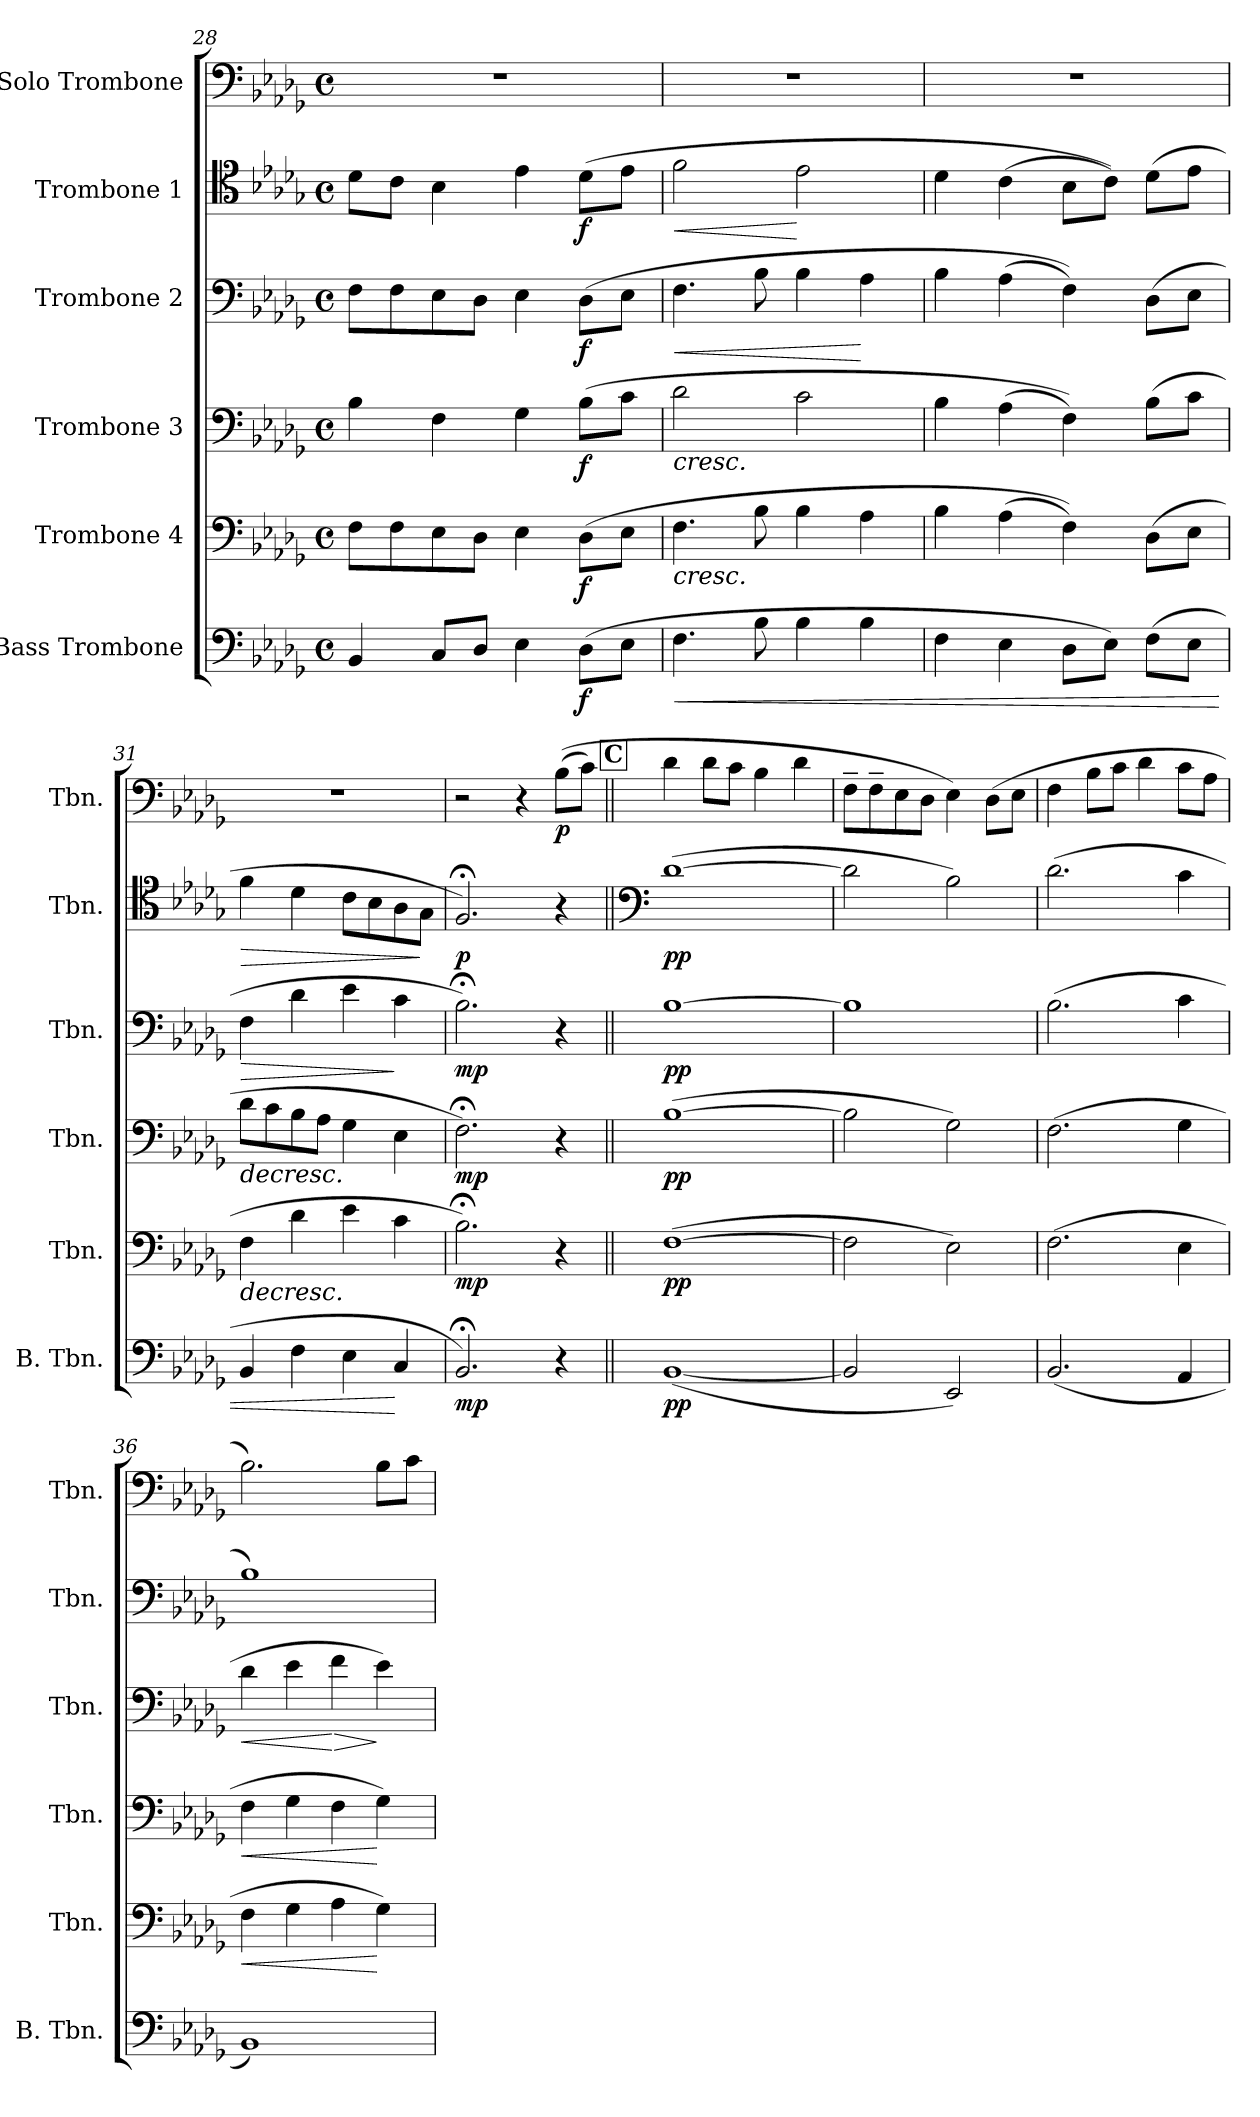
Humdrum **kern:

**kern	**dynam	**kern	**dynam	**kern	**dynam	**kern	**dynam	**kern	**dynam	**kern	**dynam
*part6	*part6	*part5	*part5	*part4	*part4	*part3	*part3	*part2	*part2	*part1	*part1
*staff6	*staff6	*staff5	*staff5	*staff4	*staff4	*staff3	*staff3	*staff2	*staff2	*staff1	*staff1
*I"Bass Trombone	*	*I"Trombone 4	*	*I"Trombone 3	*	*I"Trombone 2	*	*I"Trombone 1	*	*I"Solo Trombone	*
*I'B. Tbn.	*	*I'Tbn.	*	*I'Tbn.	*	*I'Tbn.	*	*I'Tbn.	*	*I'Tbn.	*
*clefF4	*	*clefF4	*	*clefF4	*	*clefF4	*	*clefC4	*	*clefF4	*
*k[b-e-a-d-g-]	*	*k[b-e-a-d-g-]	*	*k[b-e-a-d-g-]	*	*k[b-e-a-d-g-]	*	*k[b-e-a-d-g-]	*	*k[b-e-a-d-g-]	*
*D-:	*	*D-:	*	*D-:	*	*D-:	*	*D-:	*	*D-:	*
*M4/4	*	*M4/4	*	*M4/4	*	*M4/4	*	*M4/4	*	*M4/4	*
*met(c)	*	*met(c)	*	*met(c)	*	*met(c)	*	*met(c)	*	*met(c)	*
=28	=28	=28	=28	=28	=28	=28	=28	=28	=28	=28	=28
4BB-/	.	8F\L	.	4B-\	.	8F\L	.	8d-\L	.	1r	.
.	.	8F\	.	.	.	8F\	.	8c\J	.	.	.
8C/L	.	8E-\	.	4F\	.	8E-\	.	4B-\	.	.	.
8D-/J	.	8D-\J	.	.	.	8D-\J	.	.	.	.	.
4E-\	.	4E-\	.	4G-\	.	4E-\	.	4e-\	.	.	.
!	!LO:DY:b	!	!LO:DY:b	!	!LO:DY:b	!	!LO:DY:b	!	!LO:DY:b	!	!
(8D-\L	f	(8D-\L	f	(8B-\L	f	(8D-\L	f	(8d-\L	f	.	.
8E-\J	.	8E-\J	.	8c\J	.	8E-\J	.	8e-\J	.	.	.
=29	=29	=29	=29	=29	=29	=29	=29	=29	=29	=29	=29
!	!LO:HP:b	!	!LO:HP:b	!	!LO:HP:b	!	!LO:HP:b	!	!LO:HP:b	!	!
4.F\	<	4.F\	<	2d-\	<	4.F\	<	2f\	<	1r	.
8B-\	.	8B-\	.	.	.	8B-\	.	.	.	.	.
4B-\	.	4B-\	.	2c\	.	4B-\	.	2e-\	[	.	.
4B-\	.	4A-\	.	.	.	4A-\	[	.	.	.	.
=30	=30	=30	=30	=30	=30	=30	=30	=30	=30	=30	=30
4F\	.	4B-\	.	4B-\	.	4B-\	.	4d-\	.	1r	.
4E-\	.	(4A-\	.	(4A-\	.	(4A-\	.	(4c\	.	.	.
8D-\L	.	4F\))	.	4F\))	.	4F\))	.	8B-\L	.	.	.
8E-\J)	.	.	.	.	.	.	.	8c\J))	.	.	.
(8F\L	.	(8D-\L	.	(8B-\L	.	(8D-\L	.	(8d-\L	.	.	.
8E-\J	.	8E-\J	.	8c\J	.	8E-\J	.	8e-\J	.	.	.
=31	=31	=31	=31	=31	=31	=31	=31	=31	=31	=31	=31
!	!	!	!LO:HP:b	!	!LO:HP:b	!	!LO:HP:b	!	!LO:HP:b	!	!
4BB-/	.	4F\	>	8d-\L	>	4F\	>	4f\	>	1r	.
.	.	.	.	8c\	.	.	.	.	.	.	.
4F\	.	4d-\	.	8B-\	.	4d-\	.	4d-\	.	.	.
.	.	.	.	8A-\J	.	.	.	.	.	.	.
4E-\	.	4e-\	.	4G-\	.	4e-\	.	8c\L	.	.	.
.	.	.	.	.	.	.	.	8B-\	.	.	.
4C/	[	4c\	[	4E-\	[	4c\	]	8A-\	.	.	.
.	.	.	.	.	.	.	.	8G-\J	]	.	.
!!LO:PB:g=z
=32	=32	=32	=32	=32	=32	=32	=32	=32	=32	=32	=32
!	!LO:DY:b	!	!LO:DY:b	!	!LO:DY:b	!	!LO:DY:b	!	!LO:DY:b	!	!
2.BB-;</)	mp	2.B-;<\)	mp	2.F;<\)	mp	2.B-;<\)	mp	2.F;</)	p	2r	.
.	.	.	.	.	.	.	.	.	.	4r	.
!	!	!	!	!	!	!	!	!	!	!	!LO:DY:b
4r	.	4r	.	4r	.	4r	.	4r	.	((8B-\L	p
.	.	.	.	.	.	.	.	.	.	8c\J)	.
!!LO:REH:place=s1:a:B:fs=25.7111:t=C
=33||	=33||	=33||	=33||	=33||	=33||	=33||	=33||	=33||	=33||	=33||	=33||
*	*	*	*	*	*	*	*	*clefF4	*	*	*
!	!LO:DY:b	!	!LO:DY:b	!	!LO:DY:b	!	!LO:DY:b	!	!LO:DY:b	!	!
([1BB-	pp	([1F	pp	([1B-	pp	[1B-	pp	([1d-	pp	4d-\	.
.	.	.	.	.	.	.	.	.	.	8d-\L	.
.	.	.	.	.	.	.	.	.	.	8c\J	.
.	.	.	.	.	.	.	.	.	.	4B-\	.
.	.	.	.	.	.	.	.	.	.	4d-\	.
=34	=34	=34	=34	=34	=34	=34	=34	=34	=34	=34	=34
2BB-/]	.	2F\]	.	2B-\]	.	1B-]	.	2d-\]	.	8F~\L	.
.	.	.	.	.	.	.	.	.	.	8F~\	.
.	.	.	.	.	.	.	.	.	.	8E-\	.
.	.	.	.	.	.	.	.	.	.	8D-\J	.
2EE-/)	.	2E-\)	.	2G-\)	.	.	.	2B-\)	.	4E-\)	.
.	.	.	.	.	.	.	.	.	.	(8D-\L	.
.	.	.	.	.	.	.	.	.	.	8E-\J	.
=35	=35	=35	=35	=35	=35	=35	=35	=35	=35	=35	=35
(2.BB-/	.	(2.F\	.	(2.F\	.	(2.B-\	.	(2.d-\	.	4F\	.
.	.	.	.	.	.	.	.	.	.	8B-\L	.
.	.	.	.	.	.	.	.	.	.	8c\J	.
.	.	.	.	.	.	.	.	.	.	4d-\	.
4AA-/	.	4E-\	.	4G-\	.	4c\	.	4c\	.	8c\L	.
.	.	.	.	.	.	.	.	.	.	8A-\J	.
=36	=36	=36	=36	=36	=36	=36	=36	=36	=36	=36	=36
!	!	!	!LO:HP:b	!	!LO:HP:b	!	!LO:HP:b	!	!	!	!
1BB-)	.	4F\	<	4F\	<	4d-\	<	1B-)	.	2.B-\)	.
.	.	4G-\	.	4G-\	.	4e-\	.	.	.	.	.
!	!	!	!	!	!	!	!LO:HP:n=1:b	!	!	!	!
.	.	4A-\	]	4F\	]	4f\	[ >	.	.	.	.
.	.	4G-\)	[	4G-\)	[	4e-\)	]	.	.	8B-\L	.
.	.	.	.	.	.	.	.	.	.	8c\J	.
=	=	=	=	=	=	=	=	=	=	=	=
*-	*-	*-	*-	*-	*-	*-	*-	*-	*-	*-	*-
